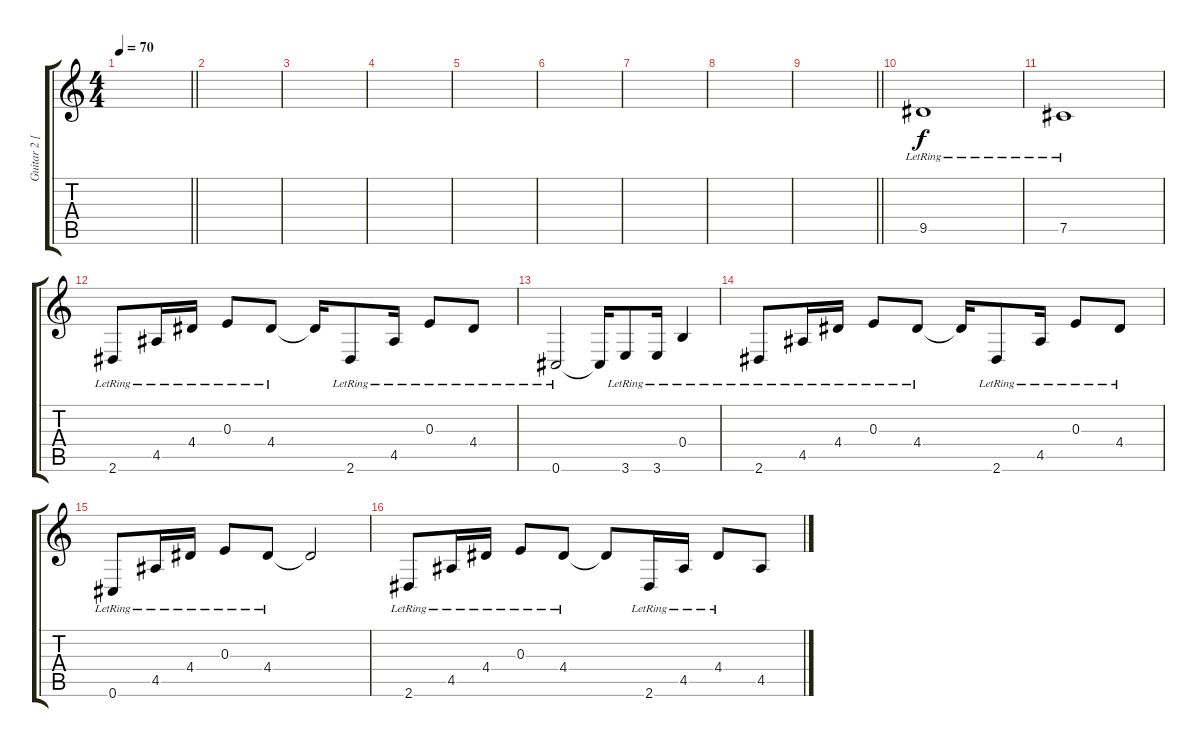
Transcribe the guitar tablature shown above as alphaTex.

\track ("Guitar 2 [Clean]" "Guitar 2 [") {instrument electricguitarjazz}
\staff {score tabs}
\tuning (Db4 Ab3 E3 B2 Gb2 Db2) {hide}
\ts (4 4)
\tempo 70
\clef g2
\barLineRight lightlight
\ks c
|
|
|
|
|
|
|
|
\barLineRight lightlight
|
9.5{lr}.1 |
7.5{lr}.1 |
2.6{lr}.8 4.5{lr}.16 4.4{lr}.16 0.3{lr}.8 4.4{lr}.8 4.4{t}.16 2.6{lr}.8 4.5{lr}.16 0.3{lr}.8 4.4{lr}.8 |
0.6{lr}.2 0.6{t}.16 3.6{lr}.8 3.6{lr}.16 0.4{lr}.4 |
2.6{lr}.8 4.5{lr}.16 4.4{lr}.16 0.3{lr}.8 4.4{lr}.8 4.4{t}.16 2.6{lr}.8 4.5{lr}.16 0.3{lr}.8 4.4{lr}.8 |
0.6{lr}.8 4.5{lr}.16 4.4{lr}.16 0.3{lr}.8 4.4{lr}.8 4.4{t}.2 |
2.6{lr}.8 4.5{lr}.16 4.4{lr}.16 0.3{lr}.8 4.4{lr}.8 4.4{t}.8 2.6{lr}.16 4.5{lr}.16 4.4{lr}.8 4.5{ss}.8
